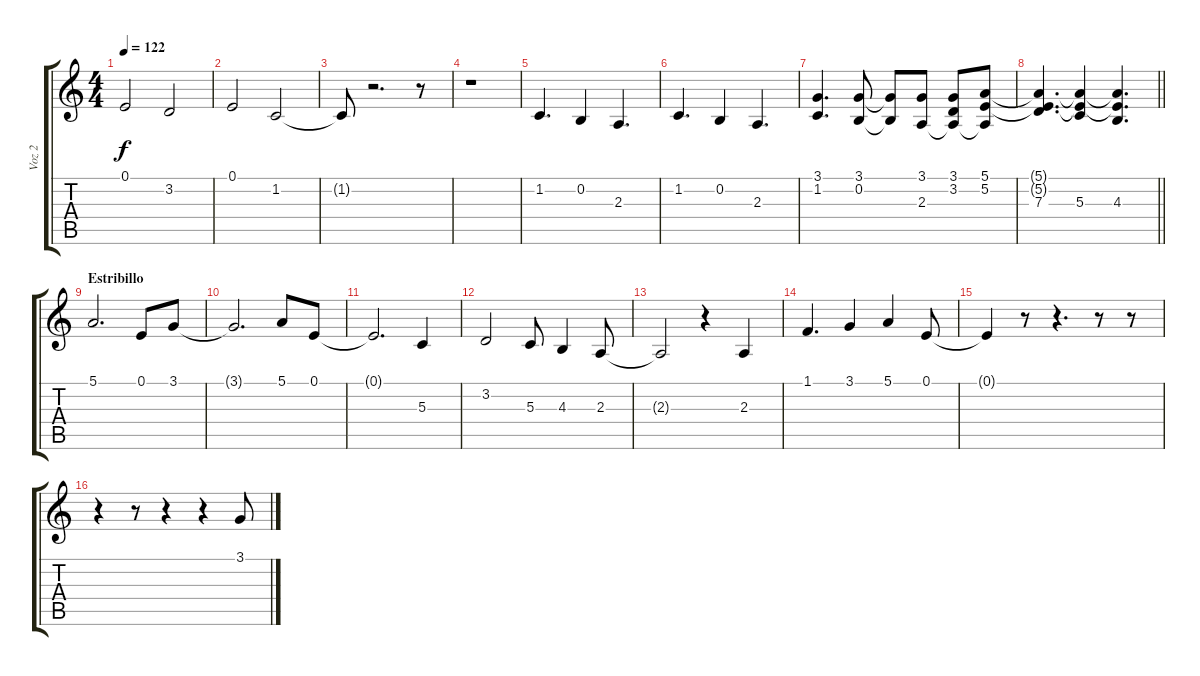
\track ("Voz 2" "Voz 2") {instrument synthvoice}
\staff {score tabs}
\tuning (E4 B3 G3 D3 A2 E2) {hide}
\ts (4 4)
\tempo 122
\clef g2
\ks c
0.1.2{dy f} 3.2.2 |
0.1.2 1.2.2 |
1.2{t}.8 r.2{d} r.8 |
r.1 |
1.2.4{d} 0.2.4 2.3.4{d} |
1.2.4{d} 0.2.4 2.3.4{d} |
(3.1 1.2).4{d} (3.1 0.2).8 (3.1{t} 0.2{t}).8 (3.1 2.3).8 (3.1 3.2 2.3{t}).8 (5.1 5.2 2.3{t}).8 |
\barLineRight lightlight
(5.1{t} 5.2{t} 7.3).4{d} (5.1{t} 5.2{t} 5.3).4 (5.1{t} 5.2{t} 4.3).4{d} |
\section ("" "Estribillo")
5.1.2{d} 0.1.8 3.1.8 |
3.1{t}.2{d} 5.1.8 0.1.8 |
0.1{t}.2{d} 5.3.4 |
3.2.2 5.3.8 4.3.4 2.3.8 |
2.3{t}.2 r.4 2.3.4 |
1.1.4{d} 3.1.4 5.1.4 0.1.8 |
0.1{t}.4 r.8 r.4{d} r.8 r.8 |
r.4 r.8 r.4 r.4 3.1.8
